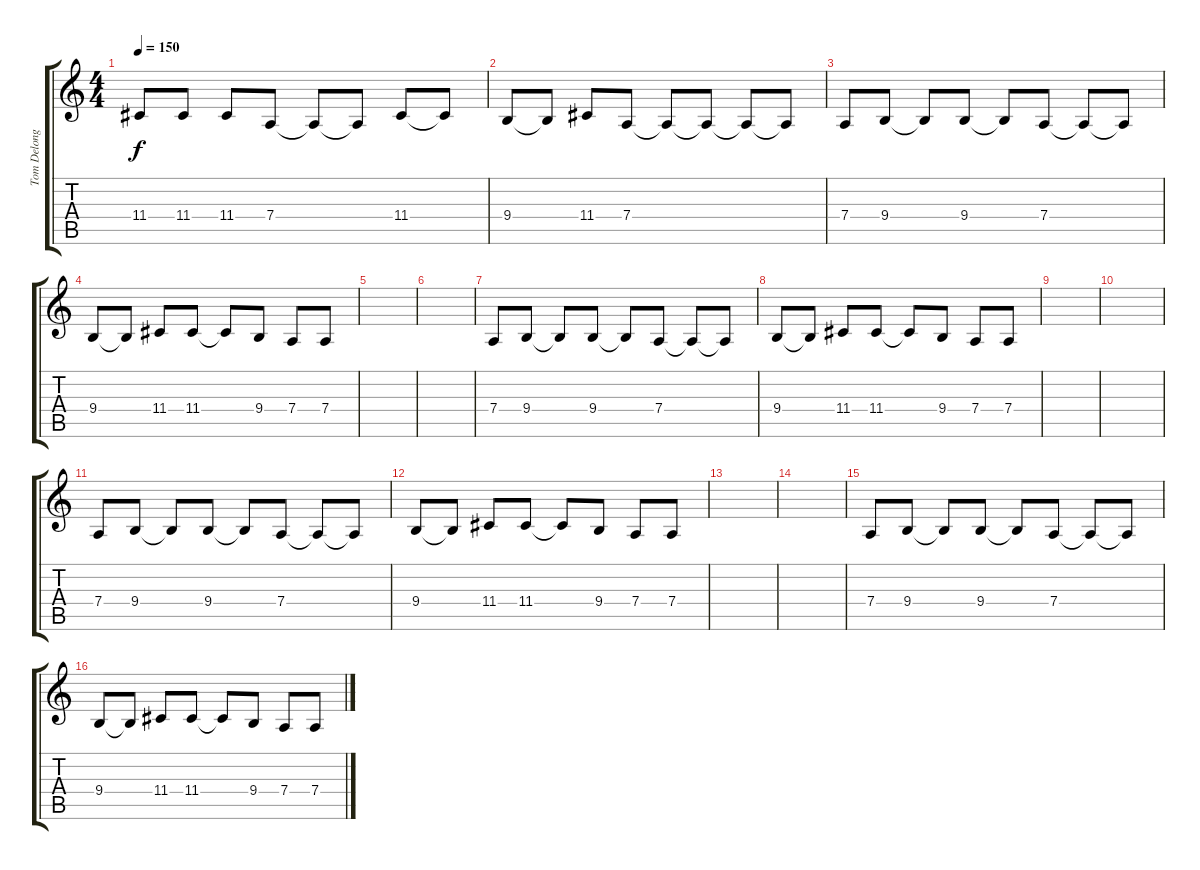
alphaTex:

\track ("Tom Delonge - Vocals" "Tom Delong") {instrument flute}
\staff {score tabs}
\tuning (E4 B3 G3 D3 A2 E2) {hide}
\ts (4 4)
\tempo 150
\clef g2
\ks c
11.4.8{dy f} 11.4.8 11.4.8 7.4.8 7.4{t}.8 7.4{t}.8 11.4.8 11.4{t}.8 |
9.4.8 9.4{t}.8 11.4.8 7.4.8 7.4{t}.8 7.4{t}.8 7.4{t}.8 7.4{t}.8 |
7.4.8 9.4.8 9.4{t}.8 9.4.8 9.4{t}.8 7.4.8 7.4{t}.8 7.4{t}.8 |
9.4.8 9.4{t}.8 11.4.8 11.4.8 11.4{t}.8 9.4.8 7.4.8 7.4.8 |
|
|
7.4.8 9.4.8 9.4{t}.8 9.4.8 9.4{t}.8 7.4.8 7.4{t}.8 7.4{t}.8 |
9.4.8 9.4{t}.8 11.4.8 11.4.8 11.4{t}.8 9.4.8 7.4.8 7.4.8 |
|
|
7.4.8 9.4.8 9.4{t}.8 9.4.8 9.4{t}.8 7.4.8 7.4{t}.8 7.4{t}.8 |
9.4.8 9.4{t}.8 11.4.8 11.4.8 11.4{t}.8 9.4.8 7.4.8 7.4.8 |
|
|
7.4.8 9.4.8 9.4{t}.8 9.4.8 9.4{t}.8 7.4.8 7.4{t}.8 7.4{t}.8 |
9.4.8 9.4{t}.8 11.4.8 11.4.8 11.4{t}.8 9.4.8 7.4.8 7.4.8
